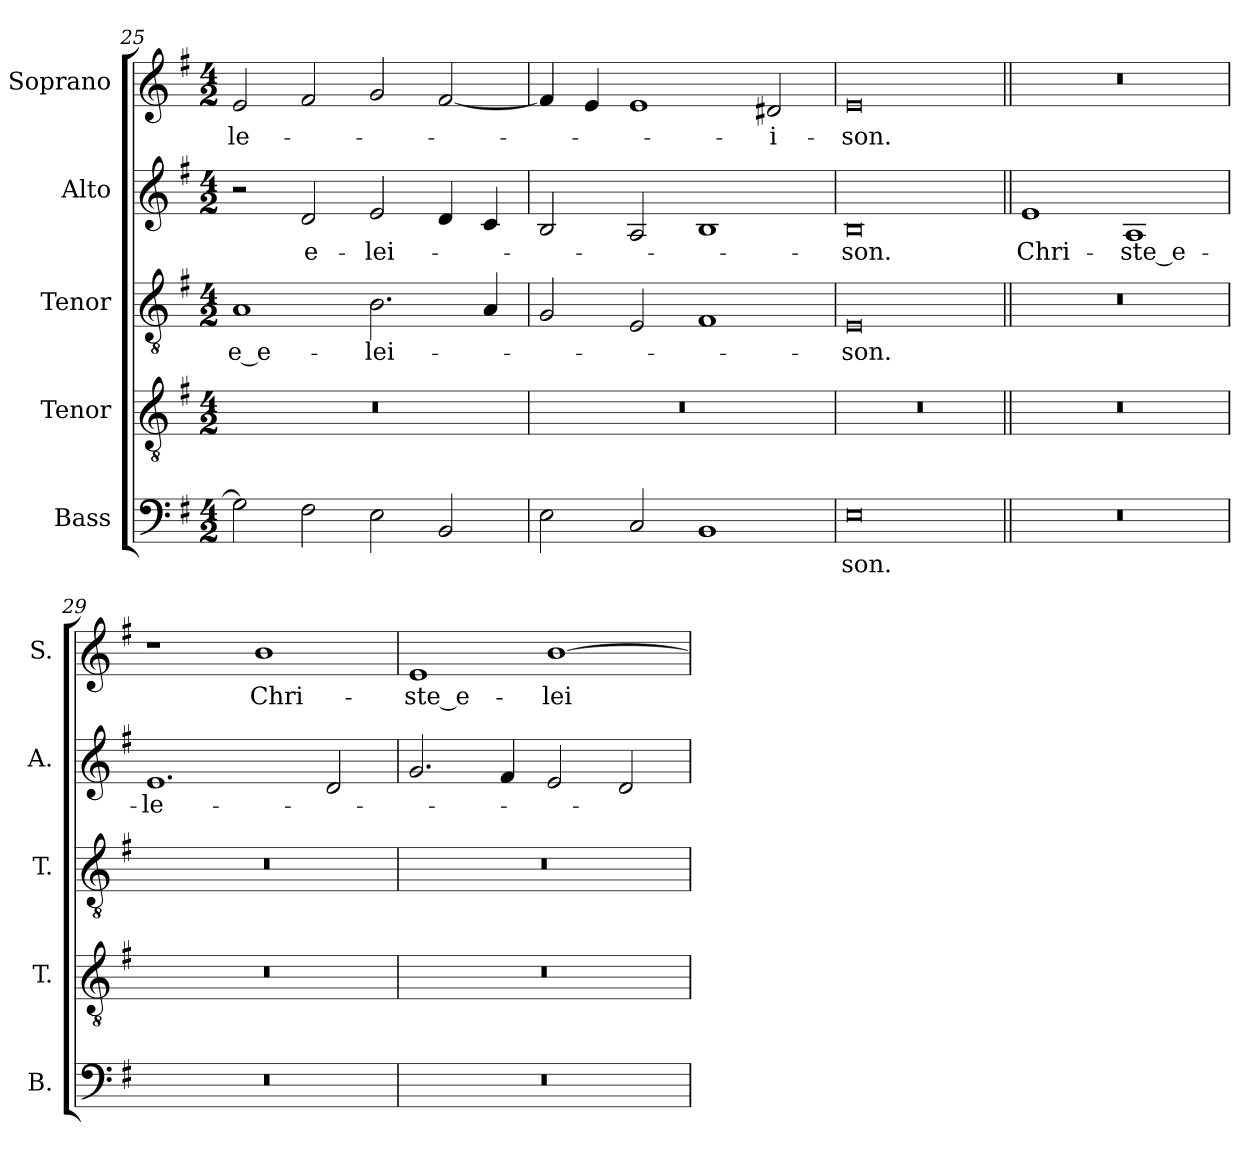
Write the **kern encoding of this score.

**kern	**text	**kern	**kern	**text	**kern	**text	**kern	**text
*part5	*part5	*part4	*part3	*part3	*part2	*part2	*part1	*part1
*staff5	*staff5	*staff4	*staff3	*staff3	*staff2	*staff2	*staff1	*staff1
*I"Bass	*	*I"Tenor	*I"Tenor	*	*I"Alto	*	*I"Soprano	*
*I'B.	*	*I'T.	*I'T.	*	*I'A.	*	*I'S.	*
*clefF4	*	*clefGv2	*clefGv2	*	*clefG2	*	*clefG2	*
*	*	*ITrd7c12	*ITrd7c12	*	*	*	*	*
*k[f#]	*	*k[f#]	*k[f#]	*	*k[f#]	*	*k[f#]	*
*G:	*	*G:	*G:	*	*G:	*	*G:	*
*M4/2	*	*M4/2	*M4/2	*	*M4/2	*	*M4/2	*
=25	=25	=25	=25	=25	=25	=25	=25	=25
!	!	!LO:N:vis=1	!	!	!	!	!	!
!	!	!	!	!LO:LY:b:color=#000000	!	!	!	!
!	!	!	!	!	!	!	!	!LO:LY:b:color=#000000
2Gi\]	.	0r	1AAi	-e_e-	2r	.	2ei/	-le-
!	!	!	!	!	!	!LO:LY:b:color=#000000	!	!
2F#i\	.	.	.	.	2di/	e-	2f#i/	.
!	!	!	!	!LO:LY:b:color=#000000	!	!	!	!
!	!	!	!	!	!	!LO:LY:b:color=#000000	!	!
2Ei\	.	.	2.BBi\	-lei-	2ei/	-lei-	2gi/	.
2BBi/	.	.	.	.	4di/	.	[2f#i/	.
.	.	.	4AAi/	.	4ci/	.	.	.
=26	=26	=26	=26	=26	=26	=26	=26	=26
!	!	!LO:N:vis=1	!	!	!	!	!	!
2Ei\	.	0r	2GGi/	.	2Bi/	.	4f#i/]	.
.	.	.	.	.	.	.	4ei/	.
2Ci/	.	.	2EEi/	.	2Ai/	.	1ei	.
1BBi	.	.	1FF#i	.	1Bi	.	.	.
!	!	!	!	!	!	!	!	!LO:LY:b:color=#000000
.	.	.	.	.	.	.	2d#Xi/	-i-
=27	=27	=27	=27	=27	=27	=27	=27	=27
!	!LO:LY:b:color=#000000	!LO:N:vis=1	!	!	!	!	!	!
!	!	!	!	!LO:LY:b:color=#000000	!	!	!	!
!	!	!	!	!	!	!LO:LY:b:color=#000000	!	!
!	!	!	!	!	!	!	!	!LO:LY:b:color=#000000
0Ei	-son.	0r	0EEi	-son.	0Bi	-son.	0ei	-son.
!!LO:LB:g=z
=28||	=28||	=28||	=28||	=28||	=28||	=28||	=28||	=28||
!LO:N:vis=1	!	!LO:N:vis=1	!LO:N:vis=1	!	!	!	!	!
!	!	!	!	!	!	!LO:LY:b:color=#000000	!LO:N:vis=1	!
0r	.	0r	0r	.	1ei	Chri-	0r	.
!	!	!	!	!	!	!LO:LY:b:color=#000000	!	!
.	.	.	.	.	1Ai	-ste_e-	.	.
=29	=29	=29	=29	=29	=29	=29	=29	=29
!LO:N:vis=1	!	!LO:N:vis=1	!LO:N:vis=1	!	!	!	!	!
!	!	!	!	!	!	!LO:LY:b:color=#000000	!	!
0r	.	0r	0r	.	1.ei	-le-	1r	.
!	!	!	!	!	!	!	!	!LO:LY:b:color=#000000
.	.	.	.	.	.	.	1bi	Chri-
.	.	.	.	.	2di/	.	.	.
=30	=30	=30	=30	=30	=30	=30	=30	=30
!LO:N:vis=1	!	!LO:N:vis=1	!LO:N:vis=1	!	!	!	!	!
!	!	!	!	!	!	!	!	!LO:LY:b:color=#000000
0r	.	0r	0r	.	2.gi/	.	1ei	-ste_e-
.	.	.	.	.	4f#i/	.	.	.
!	!	!	!	!	!	!	!	!LO:LY:b:color=#000000
.	.	.	.	.	2ei/	.	[1bi	-lei-
.	.	.	.	.	2di/	.	.	.
=	=	=	=	=	=	=	=	=
*-	*-	*-	*-	*-	*-	*-	*-	*-
